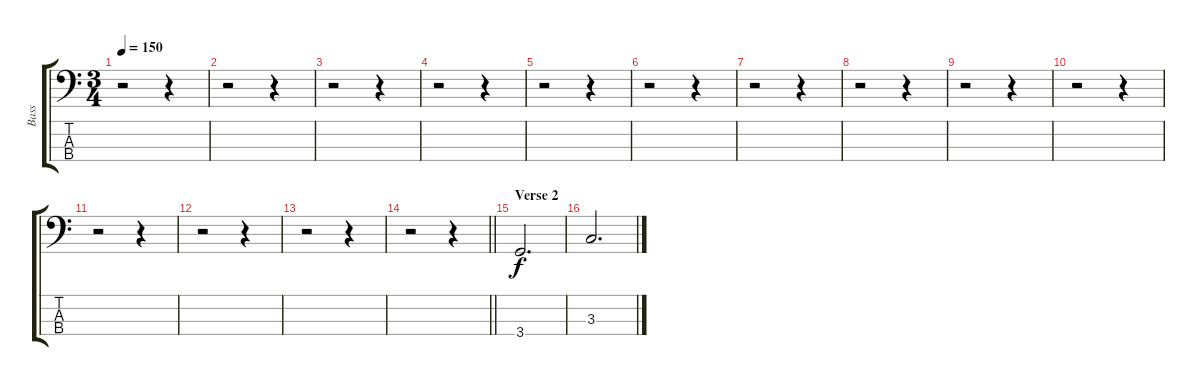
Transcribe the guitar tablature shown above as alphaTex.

\track ("Bass" "Bass") {instrument electricbassfinger}
\staff {score tabs}
\tuning (G2 D2 A1 E1) {hide}
\ts (3 4)
\tempo 150
\clef f4
\ks c
r.2{dy f} r.4 |
r.2 r.4 |
r.2 r.4 |
r.2 r.4 |
r.2 r.4 |
r.2 r.4 |
r.2 r.4 |
r.2 r.4 |
r.2 r.4 |
r.2 r.4 |
r.2 r.4 |
r.2 r.4 |
r.2 r.4 |
\barLineRight lightlight
r.2 r.4 |
\section ("" "Verse 2")
3.4.2{d volume 13} |
3.3.2{d volume 13}
